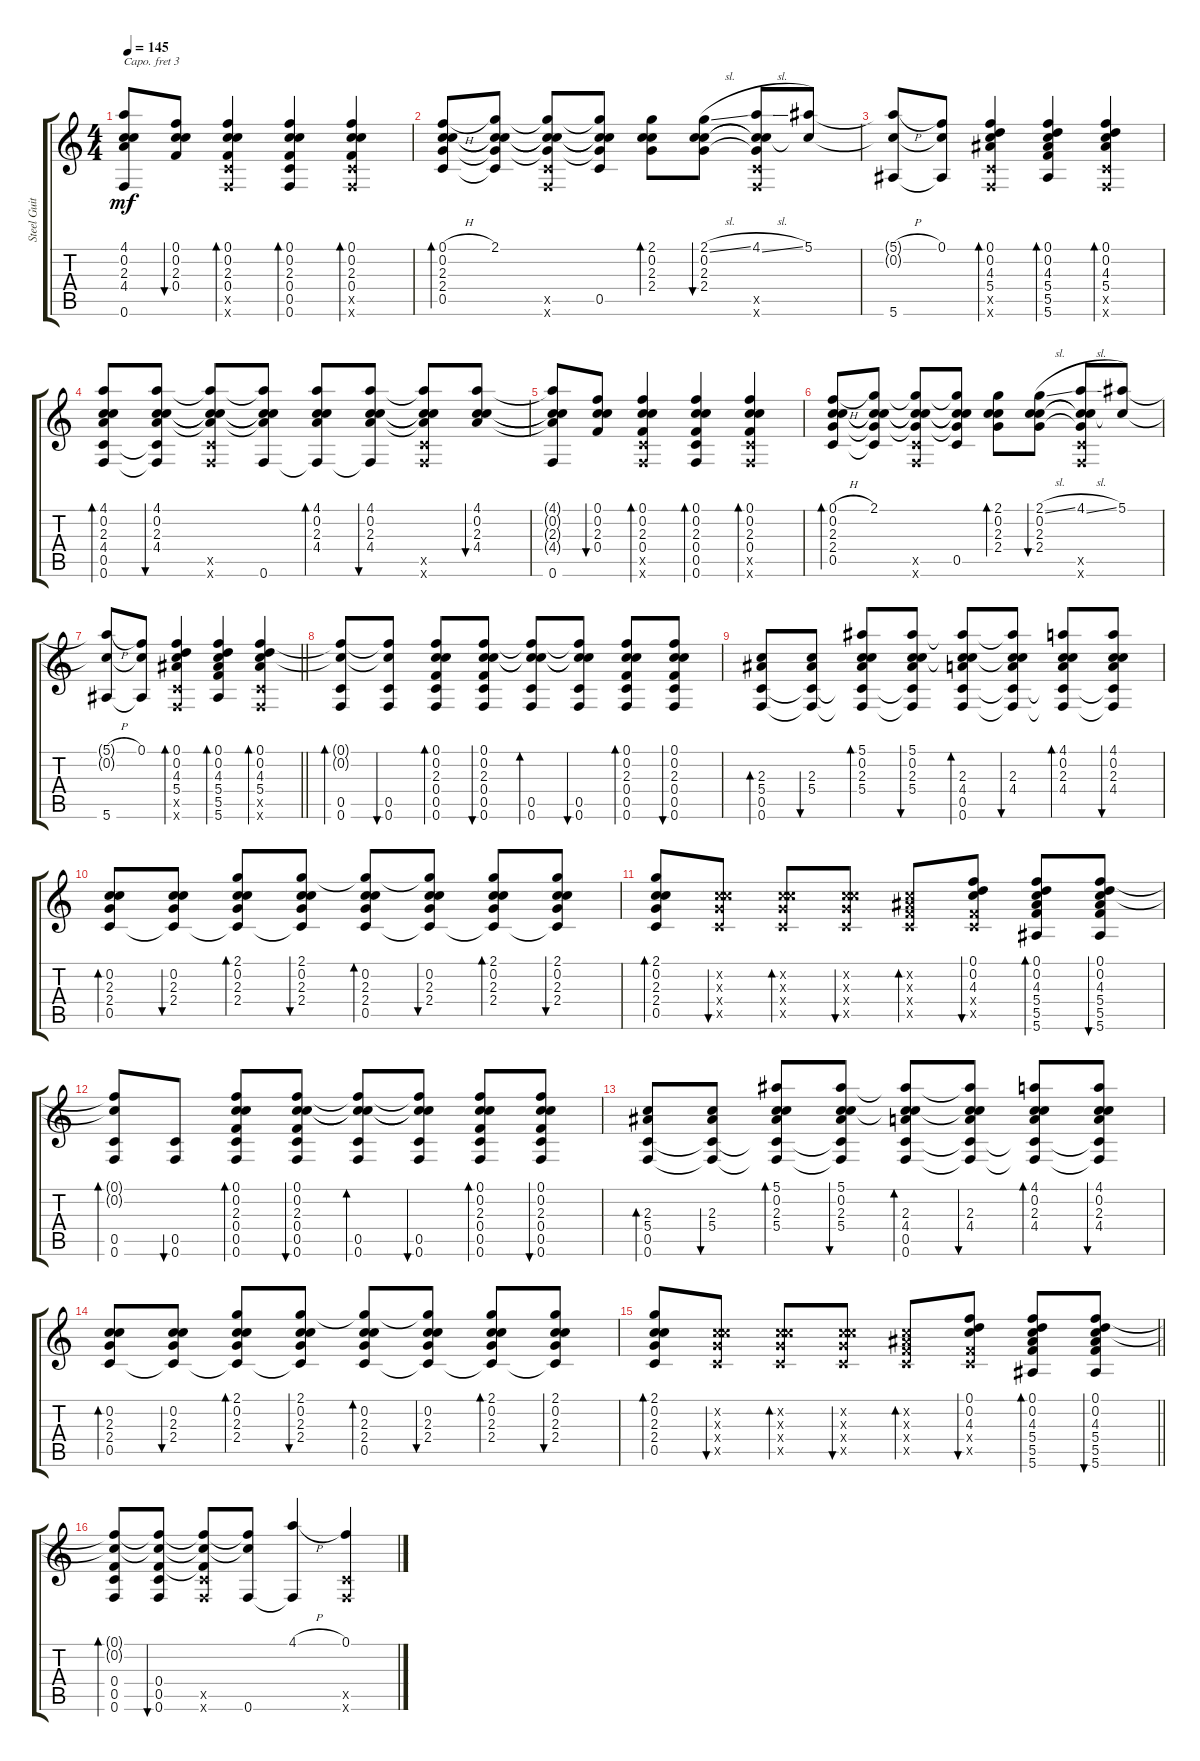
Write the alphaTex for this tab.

\track ("Steel Guitar" "Steel Guit") {instrument acousticguitarsteel}
\staff {score tabs}
\capo 3
\tuning (D4 A3 G3 D3 A2 D2) {hide}
\ts (4 4)
\tempo 145
\clef g2
\ks c
(4.1{t} 0.2{t} 2.3{t} 4.4{t} 0.6).8{dy mf} (0.1 0.2 2.3 0.4).8{bu 30} (0.1 0.2 2.3 0.4 0.5{x} 0.6{x}).4{bd 30} (0.1 0.2 2.3 0.4 0.5 0.6).4{bd 120} (0.1 0.2 2.3 0.4 0.5{x} 0.6{x}).4{bd 30} |
(0.1{h} 0.2 2.3 2.4 0.5).8{bd 30} (2.1 0.2{t} 2.3{t} 2.4{t} 0.5{t}).8 (2.1{t} 0.2{t} 2.3{t} 2.4{t} 0.5{x} 0.6{x}).8 (2.1{t} 0.2{t} 2.3{t} 2.4{t} 0.5).8 (2.1 0.2 2.3 2.4).8{bd 30} (2.1{sl} 0.2 2.3 2.4).8{bu 30} (4.1{sl} 0.2{t} 2.3{t} 2.4{t} 0.5{x} 0.6{x}).8 (5.1 0.2{t}).8 |
(5.1{h t} 0.2{t} 5.6).8 (0.1 0.2{t} 5.6{t}).8 (0.1 0.2 4.3 5.4 0.5{x} 0.6{x}).4{bd 30} (0.1 0.2 4.3 5.4 5.5 5.6).4{bd 120} (0.1 0.2 4.3 5.4 0.5{x} 0.6{x}).4{bd 30} |
(4.1 0.2 2.3 4.4 0.5 0.6).8{bd 30} (4.1 0.2 2.3 4.4 0.5{t} 0.6{t}).8{bu 30} (4.1{t} 0.2{t} 2.3{t} 4.4{t} 0.5{x} 0.6{x}).8 (4.1{t} 0.2{t} 2.3{t} 4.4{t} 0.6).8 (4.1 0.2 2.3 4.4 0.6{t}).8{bd 30} (4.1 0.2 2.3 4.4 0.6{t}).8{bu 30} (4.1{t} 0.2{t} 2.3{t} 4.4{t} 0.5{x} 0.6{x}).8 (4.1 0.2 2.3 4.4).8{bu 30} |
(4.1{t} 0.2{t} 2.3{t} 4.4{t} 0.6).8 (0.1 0.2 2.3 0.4).8{bu 30} (0.1 0.2 2.3 0.4 0.5{x} 0.6{x}).4{bd 30} (0.1 0.2 2.3 0.4 0.5 0.6).4{bd 120} (0.1 0.2 2.3 0.4 0.5{x} 0.6{x}).4{bd 30} |
(0.1{h} 0.2 2.3 2.4 0.5).8{bd 30} (2.1 0.2{t} 2.3{t} 2.4{t} 0.5{t}).8 (2.1{t} 0.2{t} 2.3{t} 2.4{t} 0.5{x} 0.6{x}).8 (2.1{t} 0.2{t} 2.3{t} 2.4{t} 0.5).8 (2.1 0.2 2.3 2.4).8{bd 30} (2.1{sl} 0.2 2.3 2.4).8{bu 30} (4.1{sl} 0.2{t} 2.3{t} 2.4{t} 0.5{x} 0.6{x}).8 (5.1 0.2{t}).8 |
\barLineRight lightlight
(5.1{h t} 0.2{t} 5.6).8 (0.1 0.2{t} 5.6{t}).8 (0.1 0.2 4.3 5.4 0.5{x} 0.6{x}).4{bd 30} (0.1 0.2 4.3 5.4 5.5 5.6).4{bd 120} (0.1 0.2 4.3 5.4 0.5{x} 0.6{x}).4{bd 30} |
(0.1{t} 0.2{t} 0.5 0.6).8{bd 30} (0.1{t} 0.2{t} 0.5 0.6).8{bu 30} (0.1 0.2 2.3 0.4 0.5 0.6).8{bd 30} (0.1 0.2 2.3 0.4 0.5 0.6).8{bu 30} (0.1{t} 0.2{t} 2.3{t} 0.5 0.6).8{bd 30} (0.1{t} 0.2{t} 2.3{t} 0.5 0.6).8{bu 30} (0.1 0.2 2.3 0.4 0.5 0.6).8{bd 30} (0.1 0.2 2.3 0.4 0.5 0.6).8{bu 30} |
(2.3 5.4 0.5 0.6).8{bd 30} (2.3 5.4 0.5{t} 0.6{t}).8{bu 30} (5.1 0.2 2.3 5.4 0.5{t} 0.6{t}).8{bd 30} (5.1 0.2 2.3 5.4 0.5{t} 0.6{t}).8{bu 30} (5.1{t} 0.2{t} 2.3 4.4 0.5 0.6).8{bd 30} (5.1{t} 0.2{t} 2.3 4.4 0.5{t} 0.6{t}).8{bu 30} (4.1 0.2 2.3 4.4 0.5{t} 0.6{t}).8{bd 30} (4.1 0.2 2.3 4.4 0.5{t} 0.6{t}).8{bu 30} |
(0.2 2.3 2.4 0.5).8{bd 30} (0.2 2.3 2.4 0.5{t}).8{bu 30} (2.1 0.2 2.3 2.4 0.5{t}).8{bd 30} (2.1 0.2 2.3 2.4 0.5{t}).8{bu 30} (2.1{t} 0.2 2.3 2.4 0.5).8{bd 30} (2.1{t} 0.2 2.3 2.4 0.5{t}).8{bu 30} (2.1 0.2 2.3 2.4 0.5{t}).8{bd 30} (2.1 0.2 2.3 2.4 0.5{t}).8{bu 30} |
(2.1 0.2 2.3 2.4 0.5).8{bd 30} (0.2{x} 2.3{x} 2.4{x} 0.5{x}).8{bu 30} (0.2{x} 2.3{x} 2.4{x} 0.5{x}).8{bd 30} (0.2{x} 2.3{x} 2.4{x} 0.5{x}).8{bu 30} (0.2{x} 0.3{x} 0.4{x} 0.5{x}).8{bd 30} (0.1 0.2 4.3 0.4{x} 0.5{x}).8{bu 30} (0.1 0.2 4.3 5.4 5.5 5.6).8{bd 30} (0.1 0.2 4.3 5.4 5.5 5.6).8{bu 30} |
(0.1{t} 0.2{t} 0.5 0.6).8{bd 30} (0.5 0.6).8{bu 30} (0.1 0.2 2.3 0.4 0.5 0.6).8{bd 30} (0.1 0.2 2.3 0.4 0.5 0.6).8{bu 30} (0.1{t} 0.2{t} 2.3{t} 0.5 0.6).8{bd 30} (0.1{t} 0.2{t} 2.3{t} 0.5 0.6).8{bu 30} (0.1 0.2 2.3 0.4 0.5 0.6).8{bd 30} (0.1 0.2 2.3 0.4 0.5 0.6).8{bu 30} |
(2.3 5.4 0.5 0.6).8{bd 30} (2.3 5.4 0.5{t} 0.6{t}).8{bu 30} (5.1 0.2 2.3 5.4 0.5{t} 0.6{t}).8{bd 30} (5.1 0.2 2.3 5.4 0.5{t} 0.6{t}).8{bu 30} (5.1{t} 0.2{t} 2.3 4.4 0.5 0.6).8{bd 30} (5.1{t} 0.2{t} 2.3 4.4 0.5{t} 0.6{t}).8{bu 30} (4.1 0.2 2.3 4.4 0.5{t} 0.6{t}).8{bd 30} (4.1 0.2 2.3 4.4 0.5{t} 0.6{t}).8{bu 30} |
(0.2 2.3 2.4 0.5).8{bd 30} (0.2 2.3 2.4 0.5{t}).8{bu 30} (2.1 0.2 2.3 2.4 0.5{t}).8{bd 30} (2.1 0.2 2.3 2.4 0.5{t}).8{bu 30} (2.1{t} 0.2 2.3 2.4 0.5).8{bd 30} (2.1{t} 0.2 2.3 2.4 0.5{t}).8{bu 30} (2.1 0.2 2.3 2.4 0.5{t}).8{bd 30} (2.1 0.2 2.3 2.4 0.5{t}).8{bu 30} |
\barLineRight lightlight
(2.1 0.2 2.3 2.4 0.5).8{bd 30} (0.2{x} 2.3{x} 2.4{x} 0.5{x}).8{bu 30} (0.2{x} 2.3{x} 2.4{x} 0.5{x}).8{bd 30} (0.2{x} 2.3{x} 2.4{x} 0.5{x}).8{bu 30} (0.2{x} 0.3{x} 0.4{x} 0.5{x}).8{bd 30} (0.1 0.2 4.3 0.4{x} 0.5{x}).8{bu 30} (0.1 0.2 4.3 5.4 5.5 5.6).8{bd 30} (0.1 0.2 4.3 5.4 5.5 5.6).8{bu 30} |
(0.1{t} 0.2{t} 0.4 0.5 0.6).8{bd 30} (0.1{t} 0.2{t} 0.4 0.5 0.6).8{bu 30} (0.1{t} 0.2{t} 0.4{t} 0.5{x} 0.6{x}).8 (0.1{t} 0.2{t} 0.6).8 (4.1{h} 0.6{t}).4 (0.1 0.5{x} 0.6{x}).4
